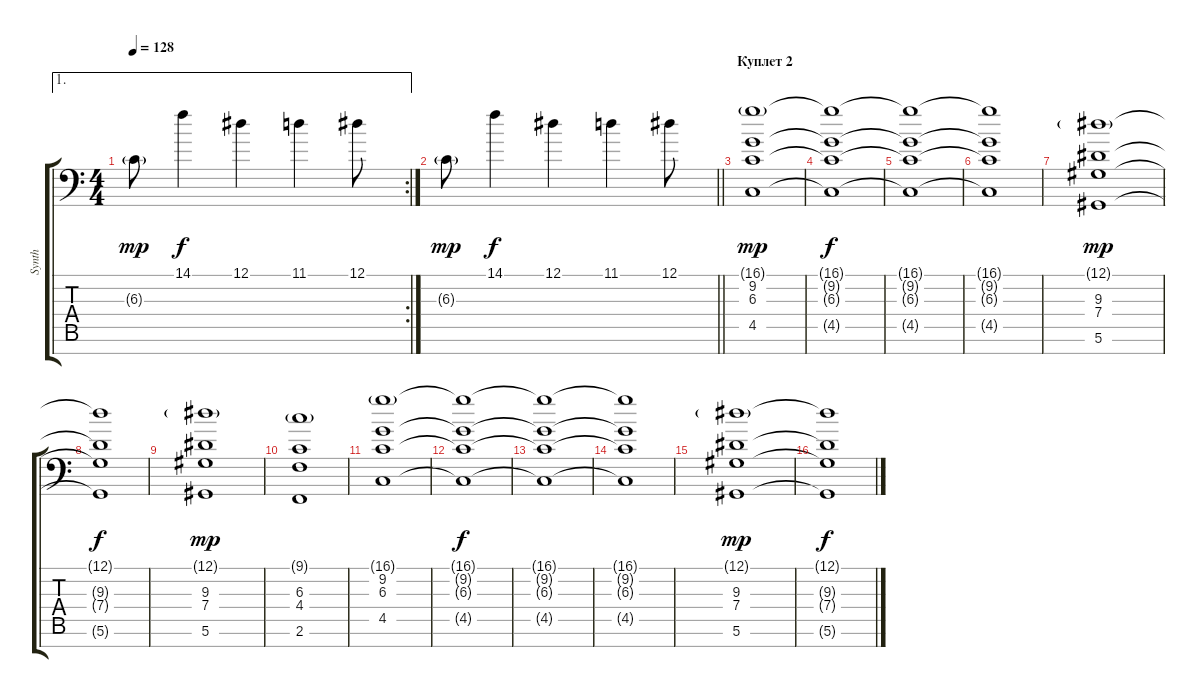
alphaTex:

\track ("Synth" "Synth") {instrument lead1square}
\staff {score tabs}
\tuning (Eb4 Bb3 Gb3 Db3 Ab2 Eb2 Bb1) {hide}
\ae 1
\rc 2
\ts (4 4)
\tempo 128
\clef f4
\ks c
6.3{g}.8{dy mp} 14.1.4{dy f} 12.1.4 11.1.4 12.1.8 |
\barLineRight lightlight
6.3{g}.8{dy mp} 14.1.4{dy f} 12.1.4 11.1.4 12.1.8 |
\section ("" "Куплет 2")
(16.1{g} 9.2 6.3 4.5).1{dy mp volume 10 instrument voiceoohs} |
(16.1{t} 9.2{t} 6.3{t} 4.5{t}).1{dy f} |
(16.1{t} 9.2{t} 6.3{t} 4.5{t}).1 |
(16.1{t} 9.2{t} 6.3{t} 4.5{t}).1 |
(12.1{g} 9.3 7.4 5.6).1{dy mp} |
(12.1{t} 9.3{t} 7.4{t} 5.6{t}).1{dy f} |
(12.1{g} 9.3 7.4 5.6).1{dy mp} |
(9.1{g} 6.3 4.4 2.6).1 |
(16.1{g} 9.2 6.3 4.5).1 |
(16.1{t} 9.2{t} 6.3{t} 4.5{t}).1{dy f} |
(16.1{t} 9.2{t} 6.3{t} 4.5{t}).1 |
(16.1{t} 9.2{t} 6.3{t} 4.5{t}).1 |
(12.1{g} 9.3 7.4 5.6).1{dy mp} |
(12.1{t} 9.3{t} 7.4{t} 5.6{t}).1{dy f}
